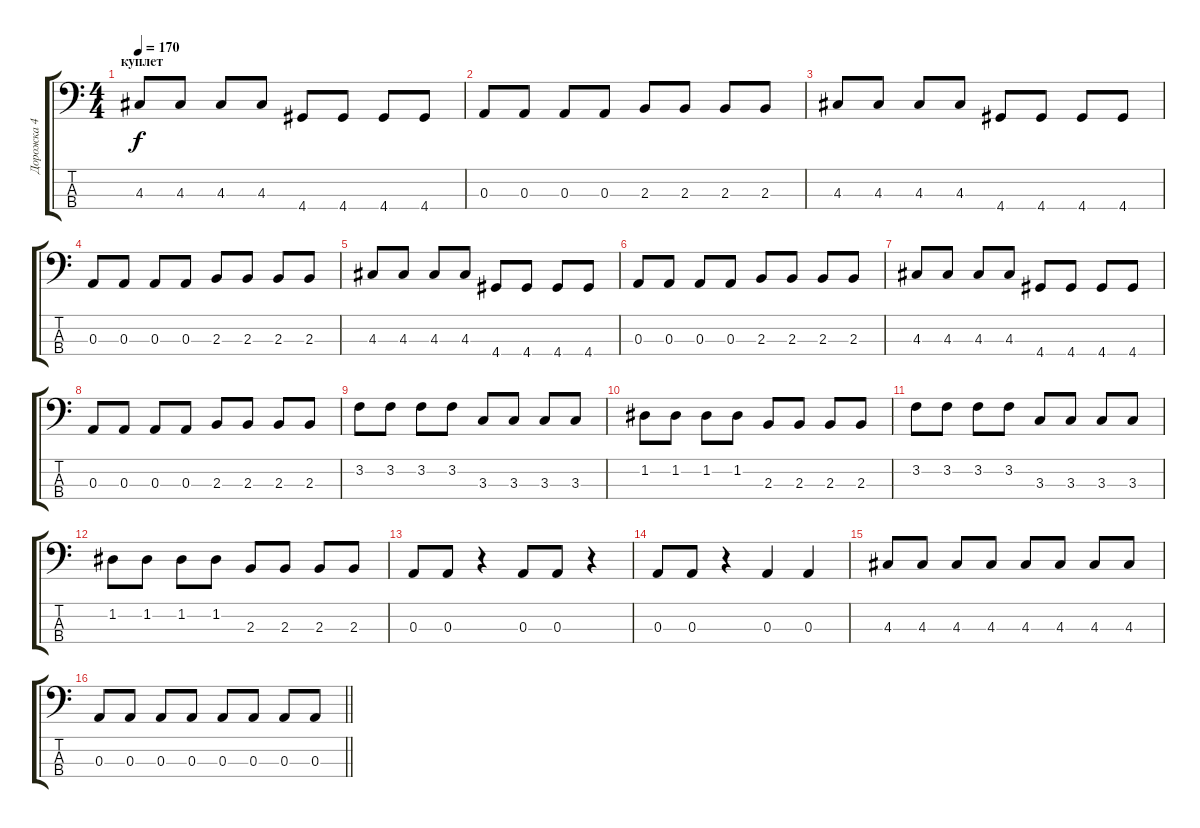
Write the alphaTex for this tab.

\track ("Дорожка 4" "Дорожка 4") {instrument electricbassfinger}
\staff {score tabs}
\tuning (G2 D2 A1 E1) {hide}
\ts (4 4)
\section ("" "куплет")
\tempo 170
\clef f4
\ks c
4.3.8{dy f} 4.3.8 4.3.8 4.3.8 4.4.8 4.4.8 4.4.8 4.4.8 |
0.3.8 0.3.8 0.3.8 0.3.8 2.3.8 2.3.8 2.3.8 2.3.8 |
4.3.8 4.3.8 4.3.8 4.3.8 4.4.8 4.4.8 4.4.8 4.4.8 |
0.3.8 0.3.8 0.3.8 0.3.8 2.3.8 2.3.8 2.3.8 2.3.8 |
4.3.8 4.3.8 4.3.8 4.3.8 4.4.8 4.4.8 4.4.8 4.4.8 |
0.3.8 0.3.8 0.3.8 0.3.8 2.3.8 2.3.8 2.3.8 2.3.8 |
4.3.8 4.3.8 4.3.8 4.3.8 4.4.8 4.4.8 4.4.8 4.4.8 |
0.3.8 0.3.8 0.3.8 0.3.8 2.3.8 2.3.8 2.3.8 2.3.8 |
3.2.8 3.2.8 3.2.8 3.2.8 3.3.8 3.3.8 3.3.8 3.3.8 |
1.2.8 1.2.8 1.2.8 1.2.8 2.3.8 2.3.8 2.3.8 2.3.8 |
3.2.8 3.2.8 3.2.8 3.2.8 3.3.8 3.3.8 3.3.8 3.3.8 |
1.2.8 1.2.8 1.2.8 1.2.8 2.3.8 2.3.8 2.3.8 2.3.8 |
0.3.8 0.3.8 r.4 0.3.8 0.3.8 r.4 |
0.3.8 0.3.8 r.4 0.3.4 0.3.4 |
4.3.8 4.3.8 4.3.8 4.3.8 4.3.8 4.3.8 4.3.8 4.3.8 |
\barLineRight lightlight
0.3.8 0.3.8 0.3.8 0.3.8 0.3.8 0.3.8 0.3.8 0.3.8
